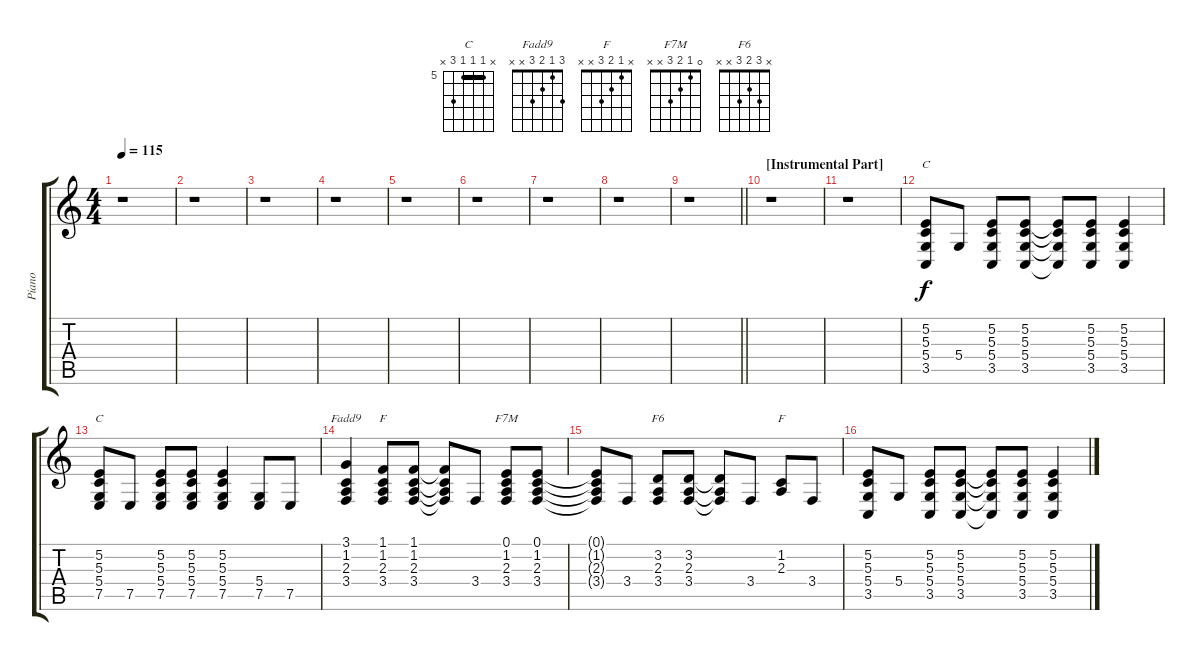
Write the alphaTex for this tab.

\track ("Piano" "Piano") {instrument acousticgrandpiano}
\staff {score tabs}
\tuning (E4 B3 G3 D3 A2 E2) {hide}
\chord ("C" x 5 5 5 3 x) {barre 5}
\chord ("C" x 5 5 5 7 x) {firstfret 5 barre 5}
\chord ("Fadd9" 3 1 2 3 x x)
\chord ("F" 1 1 2 3 x x) {barre 1}
\chord ("F7M" 0 1 2 3 x x)
\chord ("F6" x 3 2 3 x x)
\chord ("F" x 1 2 3 x x)
\ts (4 4)
\tempo 115
\clef g2
\ks c
r.1{dy f} |
r.1 |
r.1 |
r.1 |
r.1 |
r.1 |
r.1 |
r.1 |
\barLineRight lightlight
r.1 |
\section ("" "[Instrumental Part]")
r.1 |
r.1 |
(5.2 5.3 5.4 3.5).8{ch "C"} 5.4.8 (5.2 5.3 5.4 3.5).8 (5.2 5.3 5.4 3.5).8 (5.2{t} 5.3{t} 5.4{t} 3.5{t}).8 (5.2 5.3 5.4 3.5).8 (5.2 5.3 5.4 3.5).4 |
(5.2 5.3 5.4 7.5).8{ch "C"} 7.5.8 (5.2 5.3 5.4 7.5).8 (5.2 5.3 5.4 7.5).8 (5.2 5.3 5.4 7.5).4 (5.4 7.5).8 7.5.8 |
(3.1 1.2 2.3 3.4).4{ch "Fadd9"} (1.1 1.2 2.3 3.4).8{ch "F"} (1.1 1.2 2.3 3.4).8 (1.1{t} 1.2{t} 2.3{t} 3.4{t}).8 3.4.8 (0.1 1.2 2.3 3.4).8{ch "F7M"} (0.1 1.2 2.3 3.4).8 |
(0.1{t} 1.2{t} 2.3{t} 3.4{t}).8 3.4.8 (3.2 2.3 3.4).8{ch "F6"} (3.2 2.3 3.4).8 (3.2{t} 2.3{t} 3.4{t}).8 3.4.8 (1.2 2.3).8{ch "F"} 3.4.8 |
(5.2 5.3 5.4 3.5).8 5.4.8 (5.2 5.3 5.4 3.5).8 (5.2 5.3 5.4 3.5).8 (5.2{t} 5.3{t} 5.4{t} 3.5{t}).8 (5.2 5.3 5.4 3.5).8 (5.2 5.3 5.4 3.5).4
